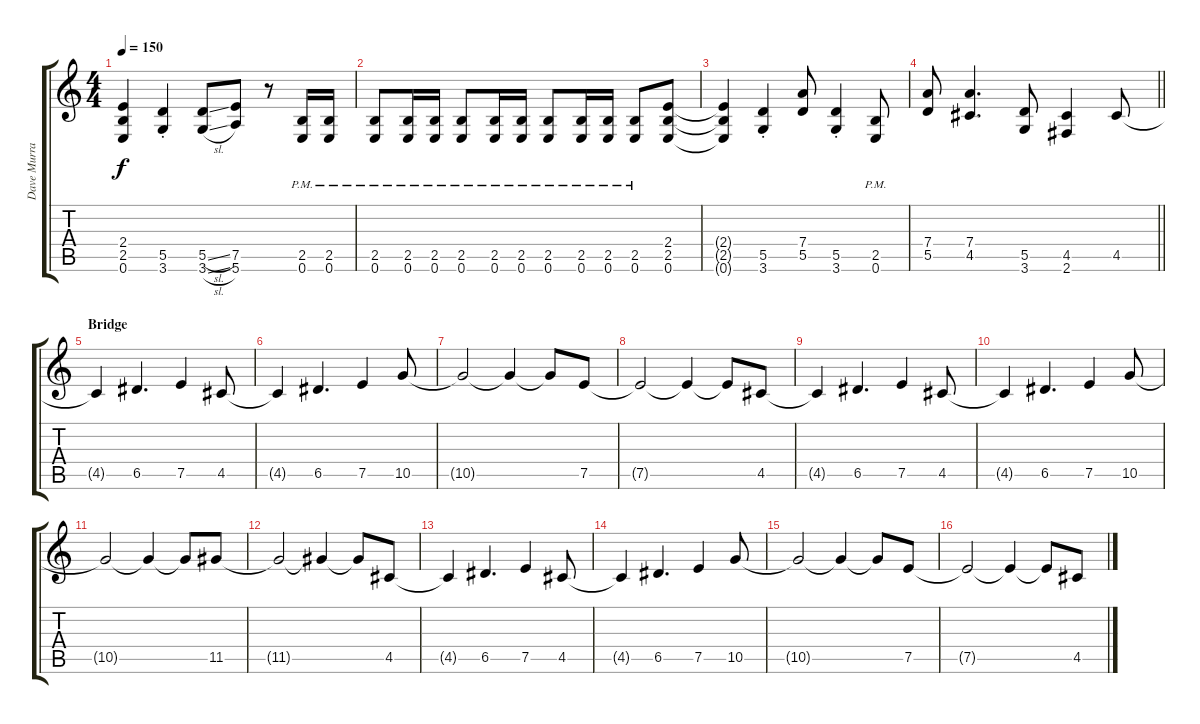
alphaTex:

\track ("Dave Murray" "Dave Murra") {instrument distortionguitar}
\staff {score tabs}
\tuning (E4 B3 G3 D3 A2 E2) {hide}
\ts (4 4)
\tempo 150
\clef g2
\ks c
(2.4{t} 2.5{t} 0.6{t}).4{dy f} (5.5{st} 3.6{st}).4 (5.5{sl} 3.6{sl}).8 (7.5 5.6).8 r.8 (2.5{pm} 0.6{pm}).16 (2.5{pm} 0.6{pm}).16 |
(2.5{pm} 0.6{pm}).8 (2.5{pm} 0.6{pm}).16 (2.5{pm} 0.6{pm}).16 (2.5{pm} 0.6{pm}).8 (2.5{pm} 0.6{pm}).16 (2.5{pm} 0.6{pm}).16 (2.5{pm} 0.6{pm}).8 (2.5{pm} 0.6{pm}).16 (2.5{pm} 0.6{pm}).16 (2.5{pm} 0.6{pm}).8 (2.4 2.5 0.6).8 |
(2.4{t} 2.5{t} 0.6{t}).4 (5.5{st} 3.6{st}).4 (7.4 5.5).8 (5.5{st} 3.6{st}).4 (2.5{pm} 0.6{pm}).8 |
\barLineRight lightlight
(7.4 5.5).8 (7.4 4.5).4{d} (5.5 3.6).8 (4.5 2.6).4 4.5.8 |
\section ("" "Bridge")
4.5{t}.4 6.5.4{d} 7.5.4 4.5.8 |
4.5{t}.4 6.5.4{d} 7.5.4 10.5.8 |
10.5{t}.2 10.5{t}.4 10.5{t}.8 7.5.8 |
7.5{t}.2 7.5{t}.4 7.5{t}.8 4.5.8 |
4.5{t}.4 6.5.4{d} 7.5.4 4.5.8 |
4.5{t}.4 6.5.4{d} 7.5.4 10.5.8 |
10.5{t}.2 10.5{t}.4 10.5{t}.8 11.5.8 |
11.5{t}.2 11.5{t}.4 11.5{t}.8 4.5.8 |
4.5{t}.4 6.5.4{d} 7.5.4 4.5.8 |
4.5{t}.4 6.5.4{d} 7.5.4 10.5.8 |
10.5{t}.2 10.5{t}.4 10.5{t}.8 7.5.8 |
7.5{t}.2 7.5{t}.4 7.5{t}.8 4.5.8
